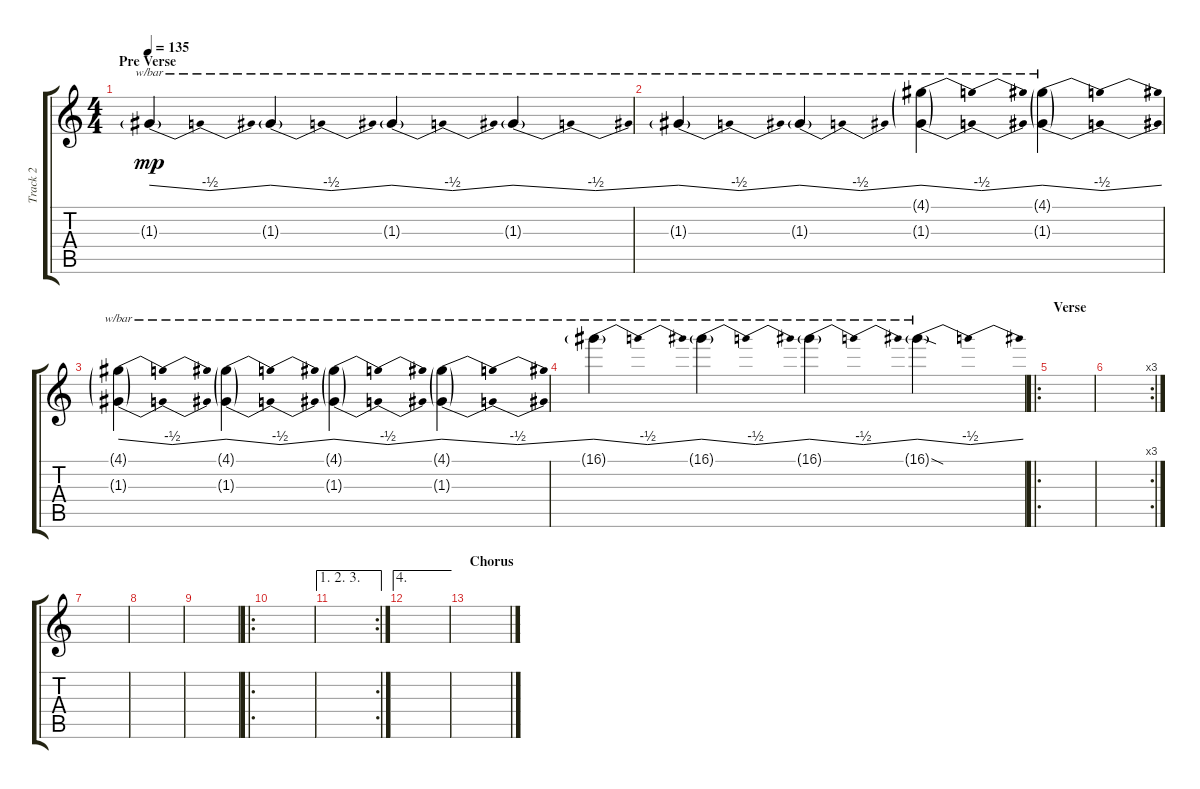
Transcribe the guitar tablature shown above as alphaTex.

\track ("Track 2" "Track 2") {instrument distortionguitar}
\staff {score tabs}
\tuning (E4 B3 G3 D3 A2 E2) {hide}
\ts (4 4)
\section ("" "Pre Verse")
\tempo 135
\clef g2
\ks c
1.3{g}.4{tbe (dip default 0 0 30 -2 60 0) dy mp} 1.3{g}.4{tbe (dip default 0 0 30 -2 60 0)} 1.3{g}.4{tbe (dip default 0 0 30 -2 60 0)} 1.3{g}.4{tbe (dip default 0 0 30 -2 60 0)} |
1.3{g}.4{tbe (dip default 0 0 30 -2 60 0)} 1.3{g}.4{tbe (dip default 0 0 30 -2 60 0)} (4.1{g} 1.3{g}).4{tbe (dip default 0 0 30 -2 60 0)} (4.1{g} 1.3{g}).4{tbe (dip default 0 0 30 -2 60 0)} |
(4.1{g} 1.3{g}).4{tbe (dip default 0 0 30 -2 60 0)} (4.1{g} 1.3{g}).4{tbe (dip default 0 0 30 -2 60 0)} (4.1{g} 1.3{g}).4{tbe (dip default 0 0 30 -2 60 0)} (4.1{g} 1.3{g}).4{tbe (dip default 0 0 30 -2 60 0)} |
16.1{g}.4{tbe (dip default 0 0 30 -2 60 0)} 16.1{g}.4{tbe (dip default 0 0 30 -2 60 0)} 16.1{g}.4{tbe (dip default 0 0 30 -2 60 0)} 16.1{sod g}.4{tbe (dip default 0 0 30 -2 60 0)} |
\ro
\section ("" "Verse")
|
\rc 3
|
|
|
|
\ro
|
\ae (1 2 3)
\rc 2
|
\ae 4
|
\section ("" "Chorus")
